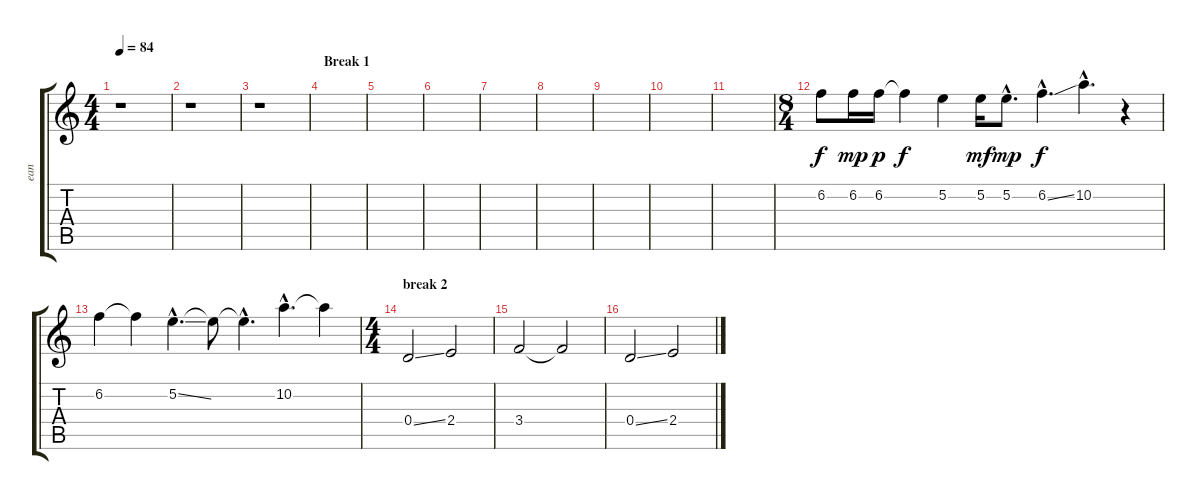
\track ("ean" "ean") {instrument electricguitarjazz}
\staff {score tabs}
\tuning (E4 B3 G3 D3 A2 E2) {hide}
\ts (4 4)
\tempo 84
\clef g2
\ks c
r.1{dy f} |
r.1 |
r.1 |
\section ("" "Break 1")
|
|
|
|
|
|
|
|
\ts (8 4)
6.2.8 6.2.16{dy mp} 6.2.16{dy p} 6.2{t}.4{dy f} 5.2.4 5.2.16{dy mf} 5.2{hac}.8{d dy mp} 6.2{ss hac}.4{d dy f} 10.2{hac}.4{d} r.4 |
6.2.4 6.2{t}.4 5.2{ss hac}.4{d} 5.2{t}.8 5.2{hac t}.4{d} 10.2{hac}.4{d} 10.2{t}.4 |
\ts (4 4)
\section ("" "break 2")
0.4{ss}.2 2.4.2 |
3.4.2 3.4{t}.2 |
0.4{ss}.2 2.4.2
